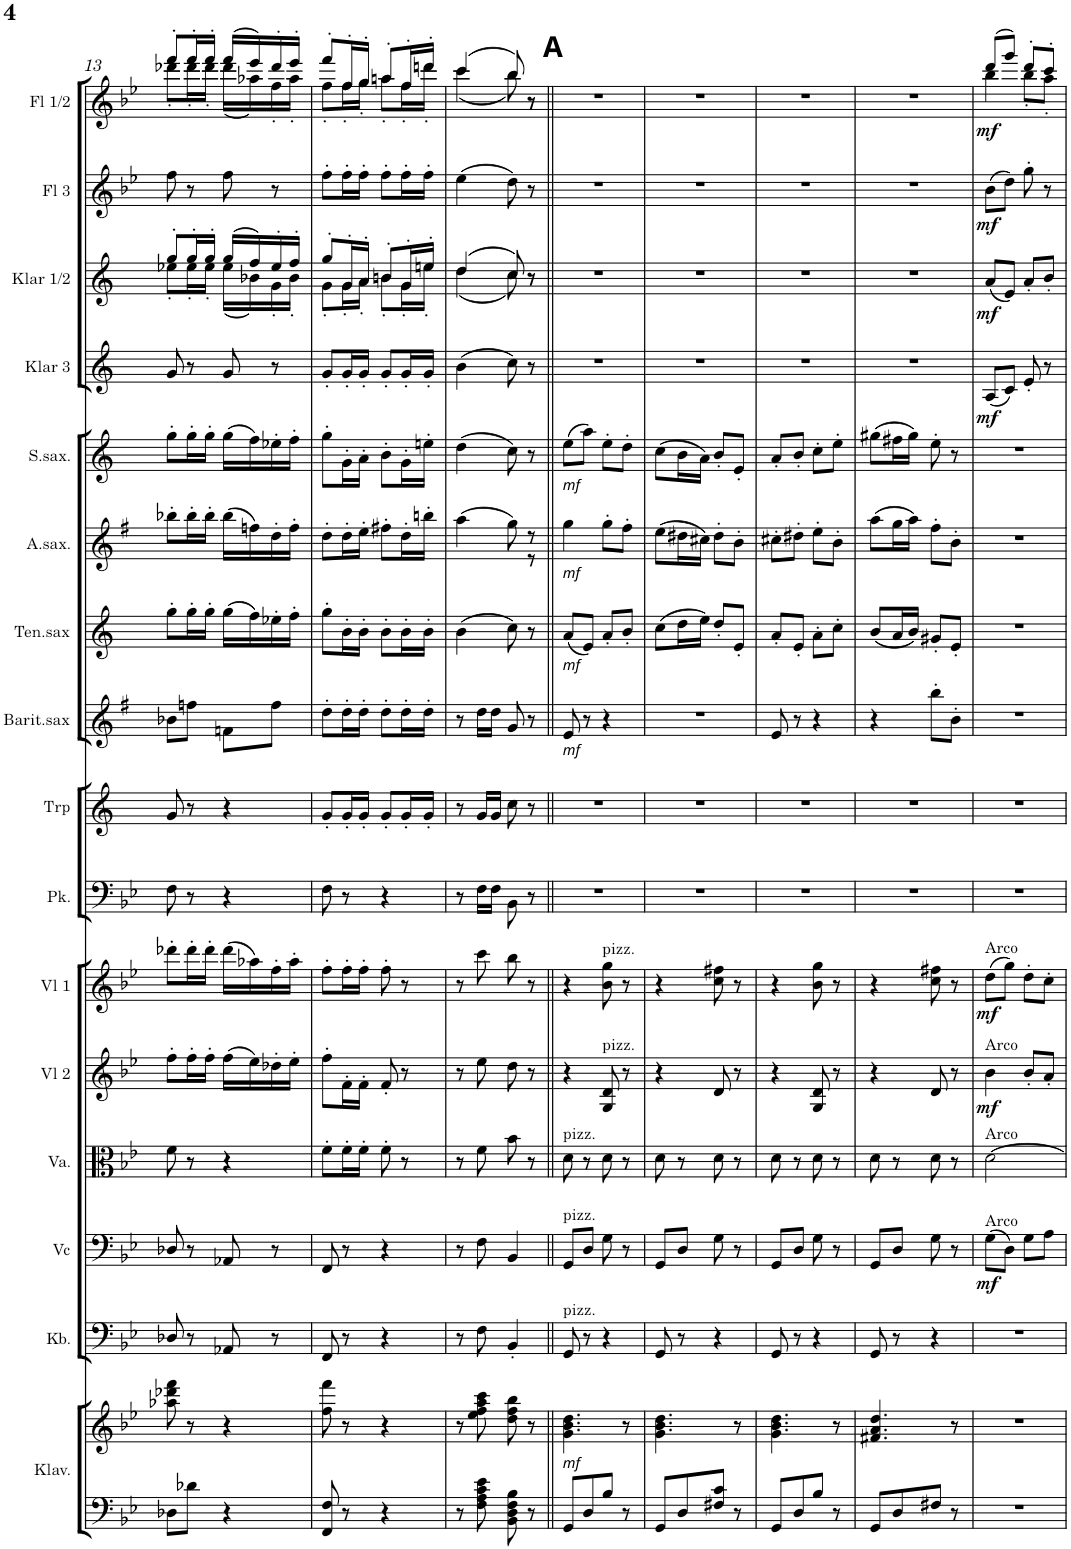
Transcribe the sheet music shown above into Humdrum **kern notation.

**kern	**kern	**kern	**kern	**dynam	**kern	**kern	**dynam	**kern	**dynam	**kern	**kern	**kern	**kern	**kern	**kern	**kern	**dynam	**kern	**dynam	**kern	**dynam	**kern	**dynam
*part16	*part16	*part15	*part14	*part14	*part13	*part12	*part12	*part11	*part11	*part10	*part9	*part8	*part7	*part6	*part5	*part4	*part4	*part3	*part3	*part2	*part2	*part1	*part1
*staff17	*staff16	*staff15	*staff14	*staff14	*staff13	*staff12	*staff12	*staff11	*staff11	*staff10	*staff9	*staff8	*staff7	*staff6	*staff5	*staff4	*staff4	*staff3	*staff3	*staff2	*staff2	*staff1	*staff1
*I"Klavier	*	*I"Kb.	*I"Vc	*	*I"Viola	*I"Vl 2	*	*I"Vl 1	*	*I"Pauken	*I"Trp (B)	*I"Barit.sax	*I"Ten.sax	*I"A.sax.	*I"S.sax.	*I"Klar 3 (B)	*	*I"Klar 1/2 (B)	*	*I"Fl 3	*	*I"Fl 1/2	*
*I'Klav.	*	*I'Kb.	*I'Vc	*	*I'Va.	*I'Vl 2	*	*I'Vl 1	*	*I'Pk.	*I'Trp	*I'Barit.sax	*I'Ten.sax	*I'A.sax.	*I'S.sax.	*I'Klar 3	*	*I'Klar 1/2	*	*I'Fl 3	*	*I'Fl 1/2	*
!!LO:PB:g=z
*clefF4	*clefG2	*clefF4	*clefF4	*	*clefC3	*clefG2	*	*clefG2	*	*clefF4	*clefG2	*clefG2	*clefG2	*clefG2	*clefG2	*clefG2	*	*clefG2	*	*clefG2	*	*clefG2	*
*	*	*Trd7c12	*	*	*	*	*	*	*	*	*Trd1c2	*Trd12c21	*Trd8c14	*Trd5c9	*Trd1c2	*Trd1c2	*	*Trd1c2	*	*	*	*	*
*k[b-e-]	*k[b-e-]	*k[b-e-]	*k[b-e-]	*	*k[b-e-]	*k[b-e-]	*	*k[b-e-]	*	*k[b-e-]	*k[]	*k[f#]	*k[]	*k[f#]	*k[]	*k[]	*	*k[]	*	*k[b-e-]	*	*k[b-e-]	*
*B-:	*B-:	*B-:	*B-:	*	*B-:	*B-:	*	*B-:	*	*B-:	*	*G:	*	*G:	*	*	*	*	*	*B-:	*	*B-:	*
*M2/4	*M2/4	*M2/4	*M2/4	*	*M2/4	*M2/4	*	*M2/4	*	*M2/4	*M2/4	*M2/4	*M2/4	*M2/4	*M2/4	*M2/4	*	*M2/4	*	*M2/4	*	*M2/4	*
=13	=13	=13	=13	=13	=13	=13	=13	=13	=13	=13	=13	=13	=13	=13	=13	=13	=13	=13	=13	=13	=13	=13	=13
*	*	*	*	*	*	*	*	*	*	*	*	*	*	*	*	*	*	*^	*	*	*	*^	*
8D-X\L	8aa-X\ 8ddd-X\ 8fff\	8D-X/	8D-X/	.	8f\	8ff'\L	.	8ddd-X'\L	.	8F\	8g/	8b-X\L	8gg'\L	8bb-X'\L	8gg'\L	8g/	.	8gg'/L	8ee-X'\L	.	8ff\	.	8fff'/L	8ddd-X'\L	.
8d-X\J	8r	8r	8r	.	8r	16ff'\L	.	16ddd-'\L	.	8r	8r	8ffn\J	16gg'\L	16bb-'\L	16gg'\L	8r	.	16gg'/L	16ee-'\L	.	8r	.	16fff'/L	16ddd-'\L	.
.	.	.	.	.	.	16ff'\JJ	.	16ddd-'\JJ	.	.	.	.	16gg'\JJ	16bb-'\JJ	16gg'\JJ	.	.	16gg'/JJ	16ee-'\JJ	.	.	.	16fff'/JJ	16ddd-'\JJ	.
4r	4r	8AA-X/	8AA-X/	.	4r	(16ff\LL	.	(16ddd-\LL	.	4r	4r	8fn\L	(16gg\LL	(16bb-\LL	(16gg\LL	8g/	.	(16gg/LL	(16ee-\LL	.	8ff\	.	(16fff/LL	(16ddd-\LL	.
.	.	.	.	.	.	16ee-\)	.	16aa-X\)	.	.	.	.	16ff\)	16ffn\)	16ff\)	.	.	16ff/)	16b-X\)	.	.	.	16eee-/)	16aa-X\)	.
.	.	8r	8r	.	.	16dd-X'\	.	16ff'\	.	.	.	8ff\J	16ee-X'\	16dd'\	16ee-X'\	8r	.	16ee-'/	16g'\	.	8r	.	16ddd-'/	16ff'\	.
.	.	.	.	.	.	16ee-'\JJ	.	16aa-'\JJ	.	.	.	.	16ff'\JJ	16ff'\JJ	16ff'\JJ	.	.	16ff'/JJ	16b-'\JJ	.	.	.	16eee-'/JJ	16aa-'\JJ	.
=14	=14	=14	=14	=14	=14	=14	=14	=14	=14	=14	=14	=14	=14	=14	=14	=14	=14	=14	=14	=14	=14	=14	=14	=14	=14
8FF/ 8F/	8ff\ 8fff\	8FF/	8FF/	.	8f'\L	8ff'\L	.	8ff'\L	.	8F\	8g'/L	8dd'\L	8gg'\L	8dd'\L	8gg'\L	8g'/L	.	8gg'/L	8g'\L	.	8ff'\L	.	8fff'/L	8ff'\L	.
8r	8r	8r	8r	.	16f'\L	16f'\L	.	16ff'\L	.	8r	16g'/L	16dd'\L	16b'\L	16dd'\L	16g'\L	16g'/L	.	16g'/L	16g'\L	.	16ff'\L	.	16ff'/L	16ff'\L	.
.	.	.	.	.	16f'\JJ	16f'\JJ	.	16ff'\JJ	.	.	16g'/JJ	16dd'\JJ	16b'\JJ	16ee'\JJ	16a'\JJ	16g'/JJ	.	16a'/JJ	16a'\JJ	.	16ff'\JJ	.	16gg'/JJ	16gg'\JJ	.
4r	4r	4r	4r	.	8f'\	8f'/	.	8ff'\	.	4r	8g'/L	8dd'\L	8b'\L	8ff#X'\L	8b'\L	8g'/L	.	8bn'/L	8b'\L	.	8ff'\L	.	8aan'/L	8aa'\L	.
.	.	.	.	.	8r	8r	.	8r	.	.	16g'/L	16dd'\L	16b'\L	16dd'\L	16g'\L	16g'/L	.	16g'/L	16g'\L	.	16ff'\L	.	16ff'/L	16ff'\L	.
.	.	.	.	.	.	.	.	.	.	.	16g'/JJ	16dd'\JJ	16b'\JJ	16bbn'\JJ	16een'\JJ	16g'/JJ	.	16een'/JJ	16ee'\JJ	.	16ff'\JJ	.	16dddn'/JJ	16ddd'\JJ	.
=15	=15	=15	=15	=15	=15	=15	=15	=15	=15	=15	=15	=15	=15	=15	=15	=15	=15	=15	=15	=15	=15	=15	=15	=15	=15
*	*	*	*	*	*	*	*	*	*	*	*	*	*	*^	*	*	*	*	*	*	*	*	*	*	*
8r	8r	8r	8r	.	8r	8r	.	8r	.	8r	8r	8r	(4b\	(4aa\	4.ryy	(4dd\	(4b\	.	(4dd/	(4dd\	.	(4ee-\	.	(4ccc/	(4ccc\	.
8F\ 8A\ 8c\ 8e-\	8ee-\ 8ff\ 8aa\ 8ccc\	8F\	8F\	.	8f\	8ee-\	.	8ccc\	.	16F\LL	16g/LL	16dd\LL	.	.	.	.	.	.	.	.	.	.	.	.	.	.
.	.	.	.	.	.	.	.	.	.	16F\JJ	16g/JJ	16dd\JJ	.	.	.	.	.	.	.	.	.	.	.	.	.	.
8BB-\ 8D\ 8F\ 8B-\	8dd\ 8ff\ 8bb-\	4BB-'/	4BB-/	.	8b-\	8dd\	.	8bb-\	.	8BB-\	8cc\	8g/	8cc\)	8gg\)	.	8cc\)	8cc\)	.	8cc/)	8cc\)	.	8dd\)	.	8bb-/)	8bb-\)	.
8r	8r	.	.	.	8r	8r	.	8r	.	8r	8r	8r	8r	8r	8r	8r	8r	.	8r	8r	.	8r	.	8r	8r	.
=16||	=16||	=16||	=16||	=16||	=16||	=16||	=16||	=16||	=16||	=16||	=16||	=16||	=16||	=16||	=16||	=16||	=16||	=16||	=16||	=16||	=16||	=16||	=16||	=16||	=16||	=16||
!	!	!	!	!	!	!	!	!	!	!	!	!	!	!	!	!	!	!	!	!	!	!	!	!LO:TX:a:B:t=A	!	!
!	!	!	!	!	!	!	!	!	!	!	!	!	!	!	!	!LO:TX:b:i:t=mf	!	!	!	!	!	!	!	!	!	!
!	!	!	!	!	!	!	!	!	!	!	!	!	!	!LO:TX:b:i:t=mf	!	!	!	!	!	!	!	!	!	!	!	!
!	!	!	!	!	!	!	!	!	!	!	!	!	!LO:TX:b:i:t=mf	!	!	!	!	!	!	!	!	!	!	!	!	!
!	!	!	!	!	!	!	!	!	!	!	!	!LO:TX:b:i:t=mf	!	!	!	!	!	!	!	!	!	!	!	!	!	!
!	!	!	!	!	!LO:TX:a:t=pizz.	!	!	!	!	!	!	!	!	!	!	!	!	!	!	!	!	!	!	!	!	!
!	!	!	!LO:TX:a:t=pizz.	!	!	!	!	!	!	!	!	!	!	!	!	!	!	!	!	!	!	!	!	!	!	!
!	!	!LO:TX:a:t=pizz.	!	!	!	!	!	!	!	!	!	!	!	!	!	!	!	!	!	!	!	!	!	!	!	!
!	!LO:TX:b:i:t=mf	!	!	!	!	!	!	!	!	!	!	!	!	!	!	!	!	!	!	!	!	!	!	!	!	!
*	*	*	*	*	*	*	*	*	*	*	*	*	*	*v	*v	*	*	*	*v	*v	*	*	*	*v	*v	*
8GG/L	4.g\ 4.b-\ 4.dd\	8GG/	8GG/L	.	8d\	4r	.	4r	.	2r	2r	8e/	(8a/L	4gg\	(8ee\L	2r	.	2r	.	2r	.	2r	.
8D/	.	8r	8D/J	.	8r	.	.	.	.	.	.	8r	8e/J)	.	8aa\J)	.	.	.	.	.	.	.	.
!	!	!	!	!	!	!	!	!LO:TX:a:t=pizz.	!	!	!	!	!	!	!	!	!	!	!	!	!	!	!
!	!	!	!	!	!	!LO:TX:a:t=pizz.	!	!	!	!	!	!	!	!	!	!	!	!	!	!	!	!	!
8B-/J	.	4r	8G\	.	8d\	8G/ 8d/	.	8b-\ 8gg\	.	.	.	4r	8a'/L	8gg'\L	8ee'\L	.	.	.	.	.	.	.	.
8r	8r	.	8r	.	8r	8r	.	8r	.	.	.	.	8b'/J	8ff#'\J	8dd'\J	.	.	.	.	.	.	.	.
=17	=17	=17	=17	=17	=17	=17	=17	=17	=17	=17	=17	=17	=17	=17	=17	=17	=17	=17	=17	=17	=17	=17	=17
8GG/L	4.g\ 4.b-\ 4.dd\	8GG/	8GG/L	.	8d\	4r	.	4r	.	2r	2r	2r	(8cc\L	(8ee\L	(8cc\L	2r	.	2r	.	2r	.	2r	.
8D/	.	8r	8D/J	.	8r	.	.	.	.	.	.	.	16dd\L	16dd#X\L	16b\L	.	.	.	.	.	.	.	.
.	.	.	.	.	.	.	.	.	.	.	.	.	16ee\JJ)	16cc#X\JJ)	16a\JJ)	.	.	.	.	.	.	.	.
8F#X/ 8c/J	.	4r	8G\	.	8d\	8d/	.	8cc\ 8ff#X\	.	.	.	.	8dd'/L	8dd#'\L	8b'/L	.	.	.	.	.	.	.	.
8r	8r	.	8r	.	8r	8r	.	8r	.	.	.	.	8e'/J	8b'\J	8e'/J	.	.	.	.	.	.	.	.
=18	=18	=18	=18	=18	=18	=18	=18	=18	=18	=18	=18	=18	=18	=18	=18	=18	=18	=18	=18	=18	=18	=18	=18
8GG/L	4.g\ 4.b-\ 4.dd\	8GG/	8GG/L	.	8d\	4r	.	4r	.	2r	2r	8e/	8a'/L	8cc#X'\L	8a'/L	2r	.	2r	.	2r	.	2r	.
8D/	.	8r	8D/J	.	8r	.	.	.	.	.	.	8r	8e'/J	8dd#X'\J	8b'/J	.	.	.	.	.	.	.	.
8B-/J	.	4r	8G\	.	8d\	8G/ 8d/	.	8b-\ 8gg\	.	.	.	4r	8a'\L	8ee'\L	8cc'\L	.	.	.	.	.	.	.	.
8r	8r	.	8r	.	8r	8r	.	8r	.	.	.	.	8cc'\J	8b'\J	8ee'\J	.	.	.	.	.	.	.	.
=19	=19	=19	=19	=19	=19	=19	=19	=19	=19	=19	=19	=19	=19	=19	=19	=19	=19	=19	=19	=19	=19	=19	=19
8GG/L	4.f#X/ 4.a/ 4.dd/	8GG/	8GG/L	.	8d\	4r	.	4r	.	2r	2r	4r	(8b/L	(8aa\L	(8gg#X\L	2r	.	2r	.	2r	.	2r	.
8D/	.	8r	8D/J	.	8r	.	.	.	.	.	.	.	16a/L	16gg\L	16ff#X\L	.	.	.	.	.	.	.	.
.	.	.	.	.	.	.	.	.	.	.	.	.	16b/JJ)	16aa\JJ)	16gg#\JJ)	.	.	.	.	.	.	.	.
8F#X/J	.	4r	8G\	.	8d\	8d/	.	8cc\ 8ff#X\	.	.	.	8bb'\L	8g#X'/L	8ff#'\L	8ee'\	.	.	.	.	.	.	.	.
8r	8r	.	8r	.	8r	8r	.	8r	.	.	.	8b'\J	8e'/J	8b'\J	8r	.	.	.	.	.	.	.	.
=20	=20	=20	=20	=20	=20	=20	=20	=20	=20	=20	=20	=20	=20	=20	=20	=20	=20	=20	=20	=20	=20	=20	=20
*	*	*	*	*	*	*	*	*	*	*	*	*	*	*	*	*	*	*	*	*	*	*^	*
!	!	!	!	!	!	!	!	!LO:TX:a:t=Arco	!	!	!	!	!	!	!	!	!	!	!	!	!	!	!	!
!	!	!	!	!	!	!LO:TX:a:t=Arco	!	!	!	!	!	!	!	!	!	!	!	!	!	!	!	!	!	!
!	!	!	!	!	!LO:TX:a:t=Arco	!	!	!	!	!	!	!	!	!	!	!	!	!	!	!	!	!	!	!
!	!	!	!LO:TX:a:t=Arco	!	!	!	!	!	!	!	!	!	!	!	!	!	!	!	!	!	!	!	!	!
!	!	!	!	!LO:DY:b	!	!	!LO:DY:b	!	!LO:DY:b	!	!	!	!	!	!	!	!LO:DY:b	!	!LO:DY:b	!	!LO:DY:b	!	!	!LO:DY:b
2r	2r	2r	(8G\L	mf	[2d\	4b-\	mf	(8dd\L	mf	2r	2r	2r	2r	2r	2r	(8A/L	mf	(8a/L	mf	(8b-\L	mf	(8ddd/L	4bb-\	mf
.	.	.	8D\J)	.	.	.	.	8gg\J)	.	.	.	.	.	.	.	8c/J)	.	8e/J)	.	8dd\J)	.	8ggg/J)	.	.
.	.	.	8G\L	.	.	8b-'/L	.	8dd'\L	.	.	.	.	.	.	.	8e'/	.	8a'/L	.	8gg'\	.	8ddd'/L	8bb-'\L	.
.	.	.	8A\J	.	.	8a'/J	.	8cc'\J	.	.	.	.	.	.	.	8r	.	8b'/J	.	8r	.	8ccc'/J	8aa'\J	.
*	*	*	*	*	*	*	*	*	*	*	*	*	*	*	*	*	*	*	*	*	*	*v	*v	*
=	=	=	=	=	=	=	=	=	=	=	=	=	=	=	=	=	=	=	=	=	=	=	=
*-	*-	*-	*-	*-	*-	*-	*-	*-	*-	*-	*-	*-	*-	*-	*-	*-	*-	*-	*-	*-	*-	*-	*-
